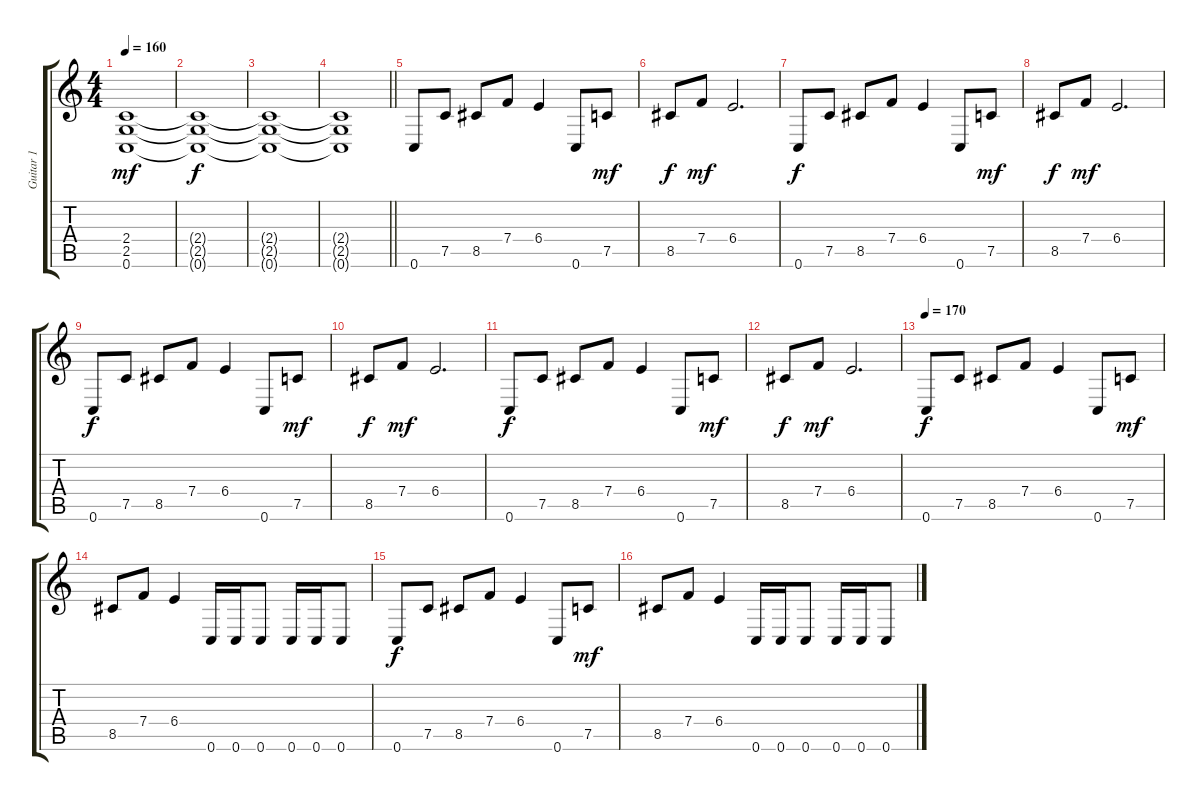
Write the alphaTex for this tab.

\track ("Guitar 1" "Guitar 1") {instrument distortionguitar}
\staff {score tabs}
\tuning (C4 G3 Eb3 Bb2 F2 C2) {hide}
\ts (4 4)
\tempo 160
\clef g2
\ks c
(2.4 2.5 0.6).1{dy mf} |
(2.4{t} 2.5{t} 0.6{t}).1{dy f} |
(2.4{t} 2.5{t} 0.6{t}).1 |
\barLineRight lightlight
(2.4{t} 2.5{t} 0.6{t}).1 |
0.6.8 7.5.8 8.5.8 7.4.8 6.4.4 0.6.8 7.5.8{dy mf} |
8.5.8{dy f} 7.4.8{dy mf} 6.4.2{d} |
0.6.8{dy f} 7.5.8 8.5.8 7.4.8 6.4.4 0.6.8 7.5.8{dy mf} |
8.5.8{dy f} 7.4.8{dy mf} 6.4.2{d} |
0.6.8{dy f} 7.5.8 8.5.8 7.4.8 6.4.4 0.6.8 7.5.8{dy mf} |
8.5.8{dy f} 7.4.8{dy mf} 6.4.2{d} |
0.6.8{dy f} 7.5.8 8.5.8 7.4.8 6.4.4 0.6.8 7.5.8{dy mf} |
8.5.8{dy f} 7.4.8{dy mf} 6.4.2{d} |
\tempo 170
0.6.8{dy f} 7.5.8 8.5.8 7.4.8 6.4.4 0.6.8 7.5.8{dy mf} |
8.5.8 7.4.8 6.4.4 0.6.16 0.6.16 0.6.8 0.6.16 0.6.16 0.6.8 |
0.6.8{dy f} 7.5.8 8.5.8 7.4.8 6.4.4 0.6.8 7.5.8{dy mf} |
8.5.8 7.4.8 6.4.4 0.6.16 0.6.16 0.6.8 0.6.16 0.6.16 0.6.8
